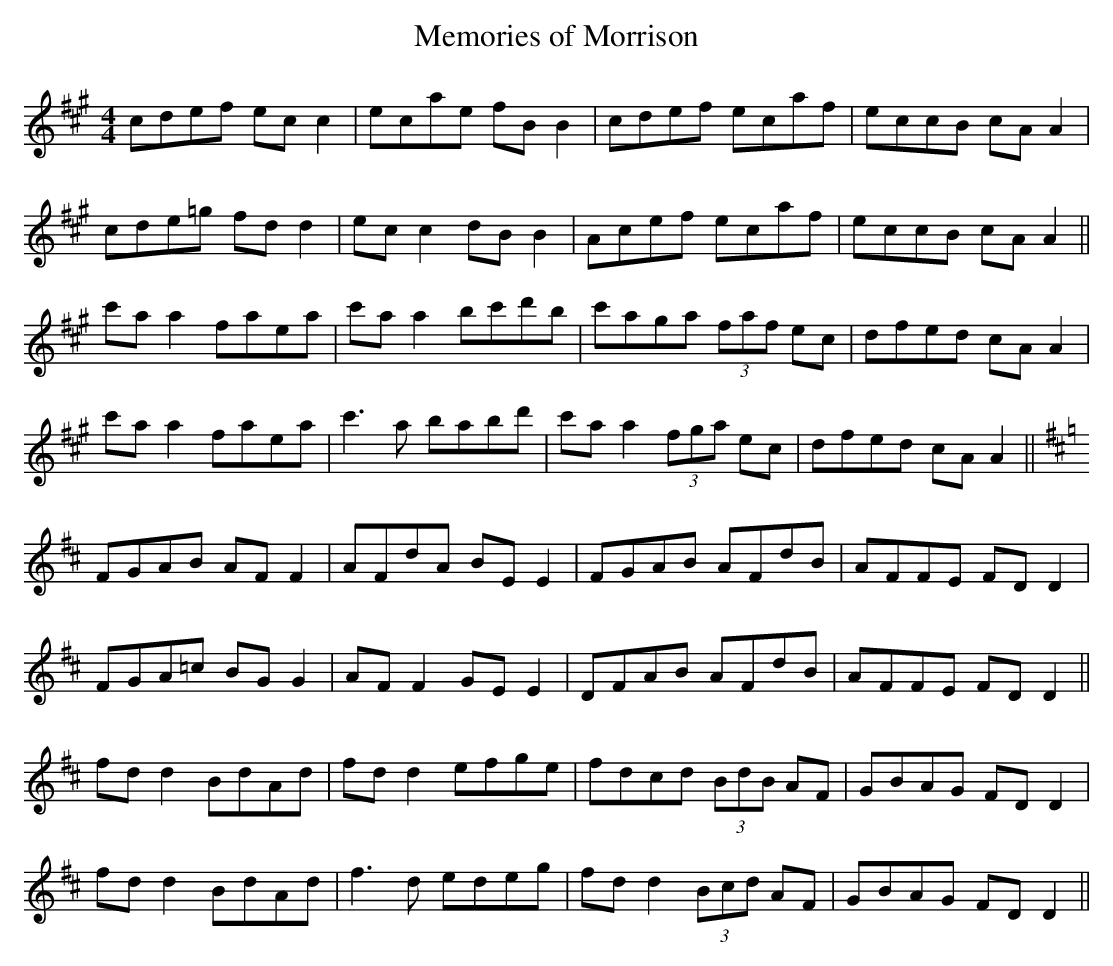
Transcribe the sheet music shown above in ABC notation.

X:1
T: Memories of Morrison
M: 4/4
L: 1/8
K: A
cdef ecc2 | ecae fBB2 | cdef ecaf | eccB cA A2 |
cde=g fdd2 | ecc2 dBB2 | Acef ecaf | eccB cAA2 ||
c'aa2 faea | c'aa2  bc'd'b | c'aga (3faf ec |\
dfed cA A2 |
c'aa2 faea | c'3 a babd' | c'aa2 (3fga ec |\
dfed cA A2 ||
W: %space
K: D %Transposed from A
FGAB AFF2 | AFdA BEE2 | FGAB AFdB | AFFE FD D2 |
FGA=c BGG2 | AFF2 GEE2 | DFAB AFdB | AFFE FDD2 ||
fdd2 BdAd | fdd2 efge | fdcd (3BdB AF | GBAG FD D2 |
fdd2 BdAd | f3 d edeg | fdd2 (3Bcd AF | GBAG FD D2 ||
